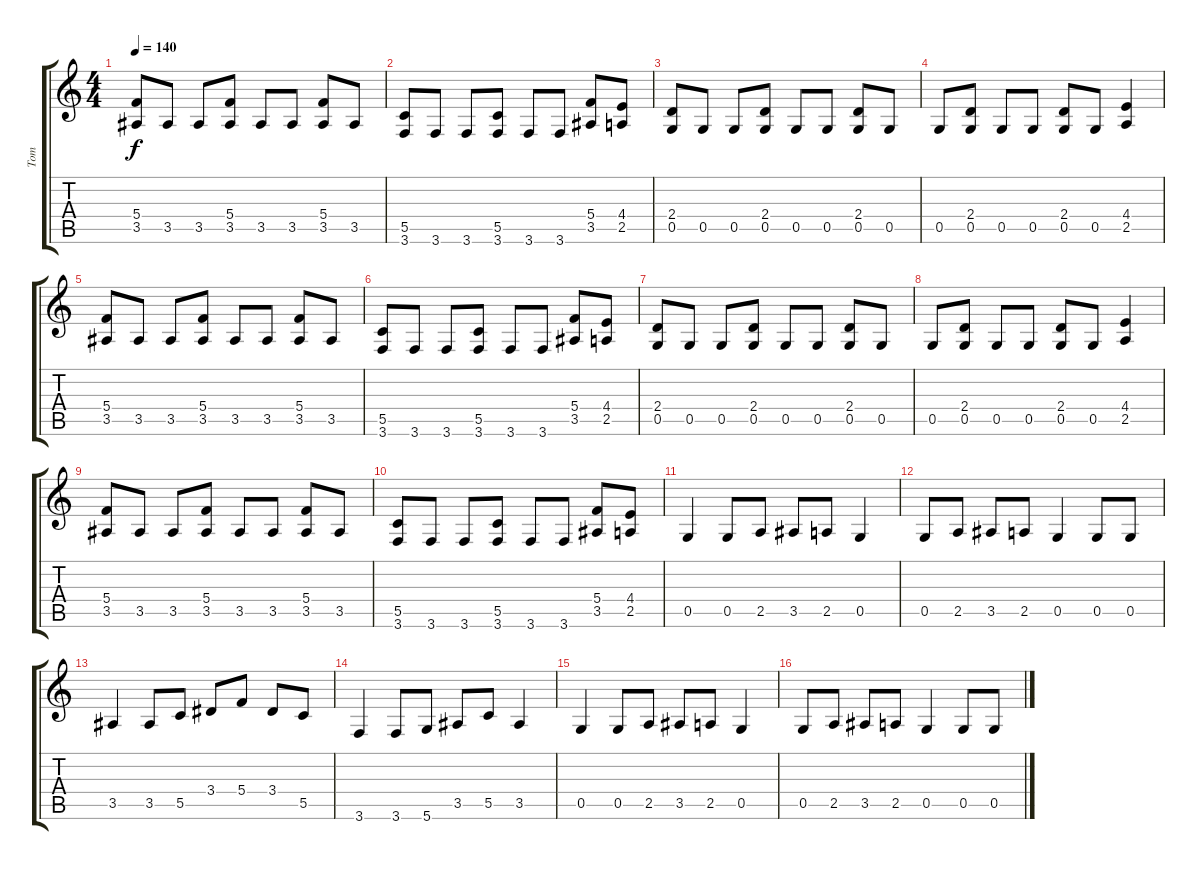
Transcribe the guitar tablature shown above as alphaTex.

\track ("Tom" "Tom") {instrument distortionguitar}
\staff {score tabs}
\tuning (D4 A3 F3 C3 G2 D2) {hide}
\ts (4 4)
\tempo 140
\clef g2
\ks c
(5.4 3.5).8{dy f} 3.5.8 3.5.8 (5.4 3.5).8 3.5.8 3.5.8 (5.4 3.5).8 3.5.8 |
(5.5 3.6).8 3.6.8 3.6.8 (5.5 3.6).8 3.6.8 3.6.8 (5.4 3.5).8 (4.4 2.5).8 |
(2.4 0.5).8 0.5.8 0.5.8 (2.4 0.5).8 0.5.8 0.5.8 (2.4 0.5).8 0.5.8 |
0.5.8 (2.4 0.5).8 0.5.8 0.5.8 (2.4 0.5).8 0.5.8 (4.4 2.5).4 |
(5.4 3.5).8 3.5.8 3.5.8 (5.4 3.5).8 3.5.8 3.5.8 (5.4 3.5).8 3.5.8 |
(5.5 3.6).8 3.6.8 3.6.8 (5.5 3.6).8 3.6.8 3.6.8 (5.4 3.5).8 (4.4 2.5).8 |
(2.4 0.5).8 0.5.8 0.5.8 (2.4 0.5).8 0.5.8 0.5.8 (2.4 0.5).8 0.5.8 |
0.5.8 (2.4 0.5).8 0.5.8 0.5.8 (2.4 0.5).8 0.5.8 (4.4 2.5).4 |
(5.4 3.5).8 3.5.8 3.5.8 (5.4 3.5).8 3.5.8 3.5.8 (5.4 3.5).8 3.5.8 |
(5.5 3.6).8 3.6.8 3.6.8 (5.5 3.6).8 3.6.8 3.6.8 (5.4 3.5).8 (4.4 2.5).8 |
0.5.4 0.5.8 2.5.8 3.5.8 2.5.8 0.5.4 |
0.5.8 2.5.8 3.5.8 2.5.8 0.5.4 0.5.8 0.5.8 |
3.5.4 3.5.8 5.5.8 3.4.8 5.4.8 3.4.8 5.5.8 |
3.6.4 3.6.8 5.6.8 3.5.8 5.5.8 3.5.4 |
0.5.4 0.5.8 2.5.8 3.5.8 2.5.8 0.5.4 |
0.5.8 2.5.8 3.5.8 2.5.8 0.5.4 0.5.8 0.5.8
